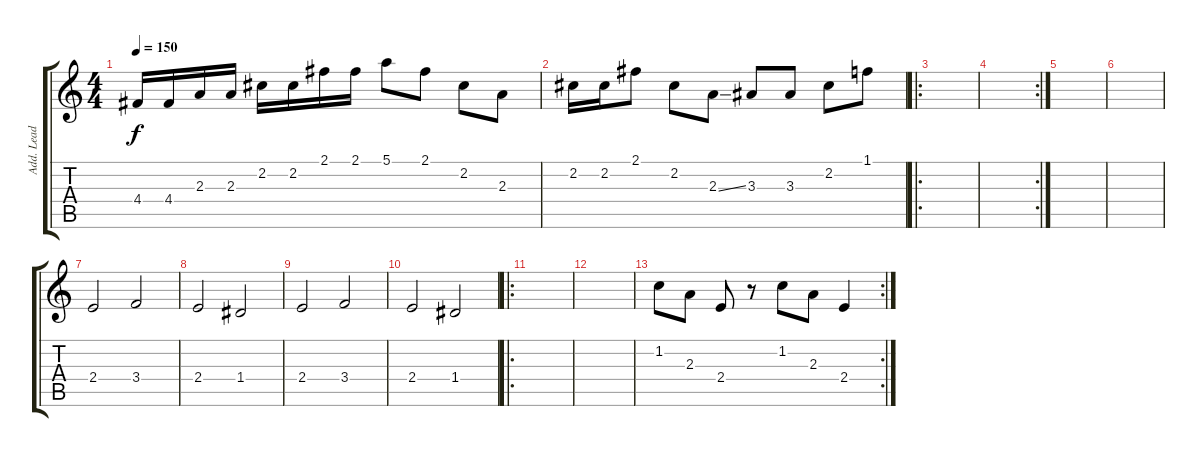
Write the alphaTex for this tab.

\track ("Add. Lead" "Add. Lead") {instrument distortionguitar}
\staff {score tabs}
\tuning (E4 B3 G3 D3 A2 E2) {hide}
\ts (4 4)
\tempo 150
\clef g2
\ks c
4.4.16{dy f} 4.4.16 2.3.16 2.3.16 2.2.16 2.2.16 2.1.16 2.1.16 5.1.8 2.1.8 2.2.8 2.3.8 |
2.2.16 2.2.16 2.1.8 2.2.8 2.3{ss}.8 3.3.8 3.3.8 2.2.8 1.1.8 |
\ro
|
\rc 2
|
|
|
2.4.2 3.4.2 |
2.4.2 1.4.2 |
2.4.2 3.4.2 |
2.4.2 1.4.2 |
\ro
|
|
\rc 2
1.2.8 2.3.8 2.4.8 r.8 1.2.8 2.3.8 2.4.4
